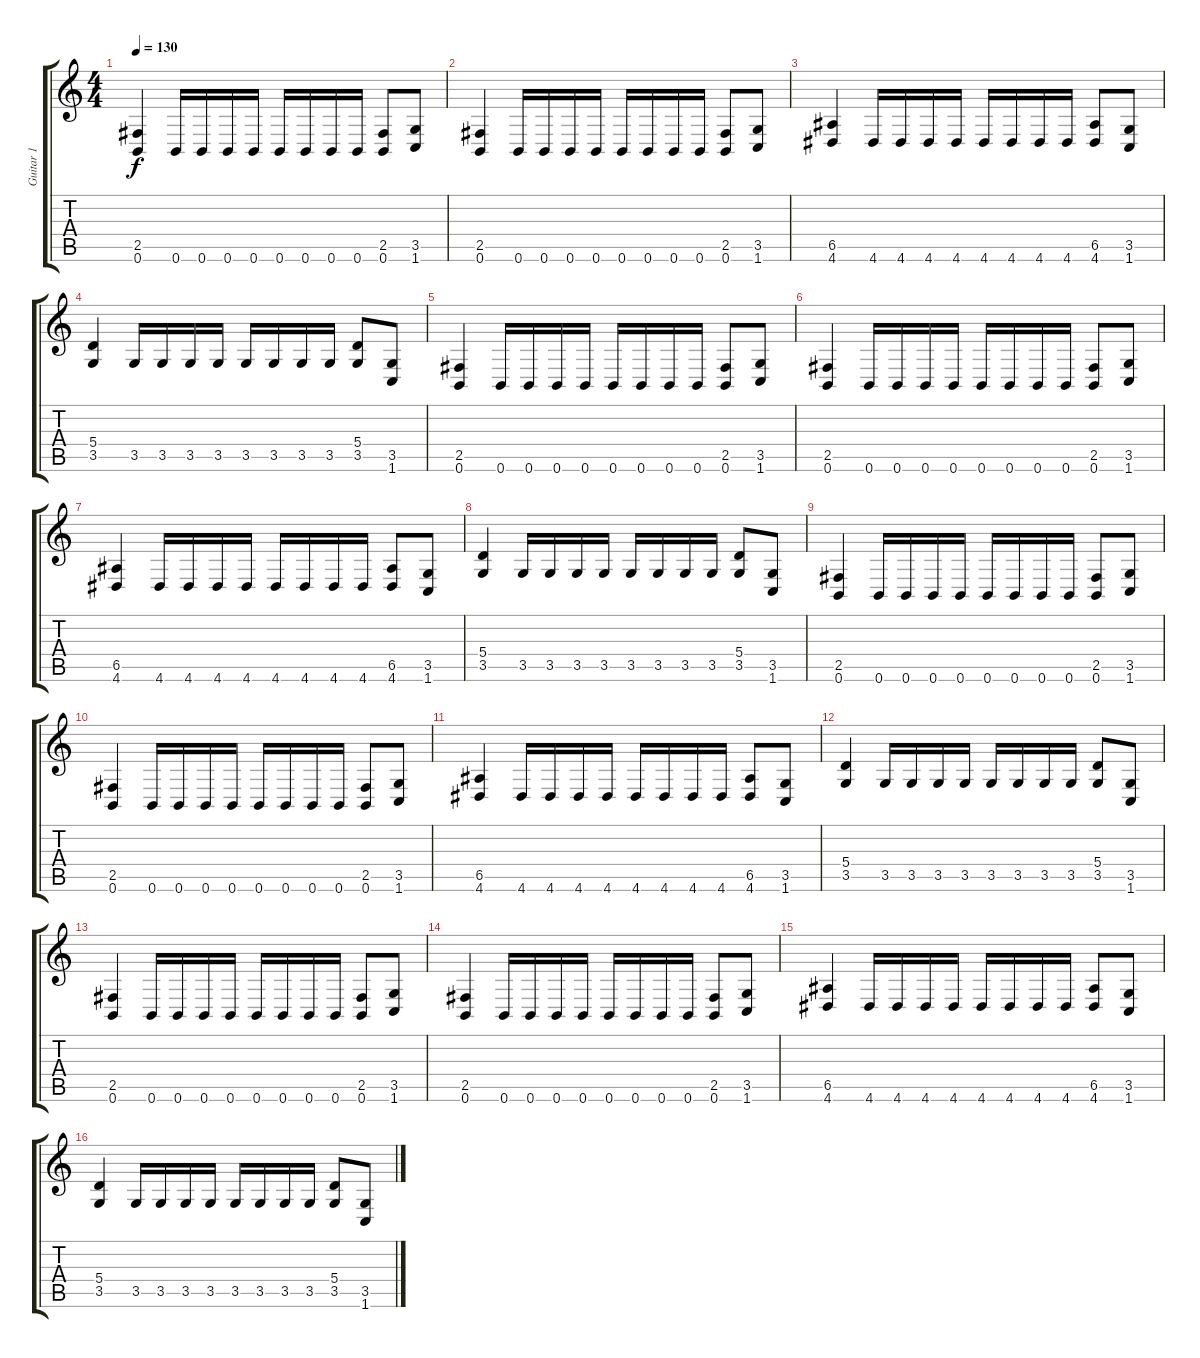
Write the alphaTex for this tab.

\track ("Guitar 1" "Guitar 1") {instrument distortionguitar}
\staff {score tabs}
\tuning (B3 Gb3 D3 A2 E2 B1) {hide}
\ts (4 4)
\tempo 130
\clef g2
\ks c
(2.5 0.6).4{dy f instrument distortionguitar} 0.6.16 0.6.16 0.6.16 0.6.16 0.6.16 0.6.16 0.6.16 0.6.16 (2.5 0.6).8 (3.5 1.6).8 |
(2.5 0.6).4 0.6.16 0.6.16 0.6.16 0.6.16 0.6.16 0.6.16 0.6.16 0.6.16 (2.5 0.6).8 (3.5 1.6).8 |
(6.5 4.6).4 4.6.16 4.6.16 4.6.16 4.6.16 4.6.16 4.6.16 4.6.16 4.6.16 (6.5 4.6).8 (3.5 1.6).8 |
(5.4 3.5).4 3.5.16 3.5.16 3.5.16 3.5.16 3.5.16 3.5.16 3.5.16 3.5.16 (5.4 3.5).8 (3.5 1.6).8 |
(2.5 0.6).4 0.6.16 0.6.16 0.6.16 0.6.16 0.6.16 0.6.16 0.6.16 0.6.16 (2.5 0.6).8 (3.5 1.6).8 |
(2.5 0.6).4 0.6.16 0.6.16 0.6.16 0.6.16 0.6.16 0.6.16 0.6.16 0.6.16 (2.5 0.6).8 (3.5 1.6).8 |
(6.5 4.6).4 4.6.16 4.6.16 4.6.16 4.6.16 4.6.16 4.6.16 4.6.16 4.6.16 (6.5 4.6).8 (3.5 1.6).8 |
(5.4 3.5).4 3.5.16 3.5.16 3.5.16 3.5.16 3.5.16 3.5.16 3.5.16 3.5.16 (5.4 3.5).8 (3.5 1.6).8 |
(2.5 0.6).4 0.6.16 0.6.16 0.6.16 0.6.16 0.6.16 0.6.16 0.6.16 0.6.16 (2.5 0.6).8 (3.5 1.6).8 |
(2.5 0.6).4 0.6.16 0.6.16 0.6.16 0.6.16 0.6.16 0.6.16 0.6.16 0.6.16 (2.5 0.6).8 (3.5 1.6).8 |
(6.5 4.6).4 4.6.16 4.6.16 4.6.16 4.6.16 4.6.16 4.6.16 4.6.16 4.6.16 (6.5 4.6).8 (3.5 1.6).8 |
(5.4 3.5).4 3.5.16 3.5.16 3.5.16 3.5.16 3.5.16 3.5.16 3.5.16 3.5.16 (5.4 3.5).8 (3.5 1.6).8 |
(2.5 0.6).4 0.6.16 0.6.16 0.6.16 0.6.16 0.6.16 0.6.16 0.6.16 0.6.16 (2.5 0.6).8 (3.5 1.6).8 |
(2.5 0.6).4 0.6.16 0.6.16 0.6.16 0.6.16 0.6.16 0.6.16 0.6.16 0.6.16 (2.5 0.6).8 (3.5 1.6).8 |
(6.5 4.6).4 4.6.16 4.6.16 4.6.16 4.6.16 4.6.16 4.6.16 4.6.16 4.6.16 (6.5 4.6).8 (3.5 1.6).8 |
(5.4 3.5).4 3.5.16 3.5.16 3.5.16 3.5.16 3.5.16 3.5.16 3.5.16 3.5.16 (5.4 3.5).8 (3.5 1.6).8
